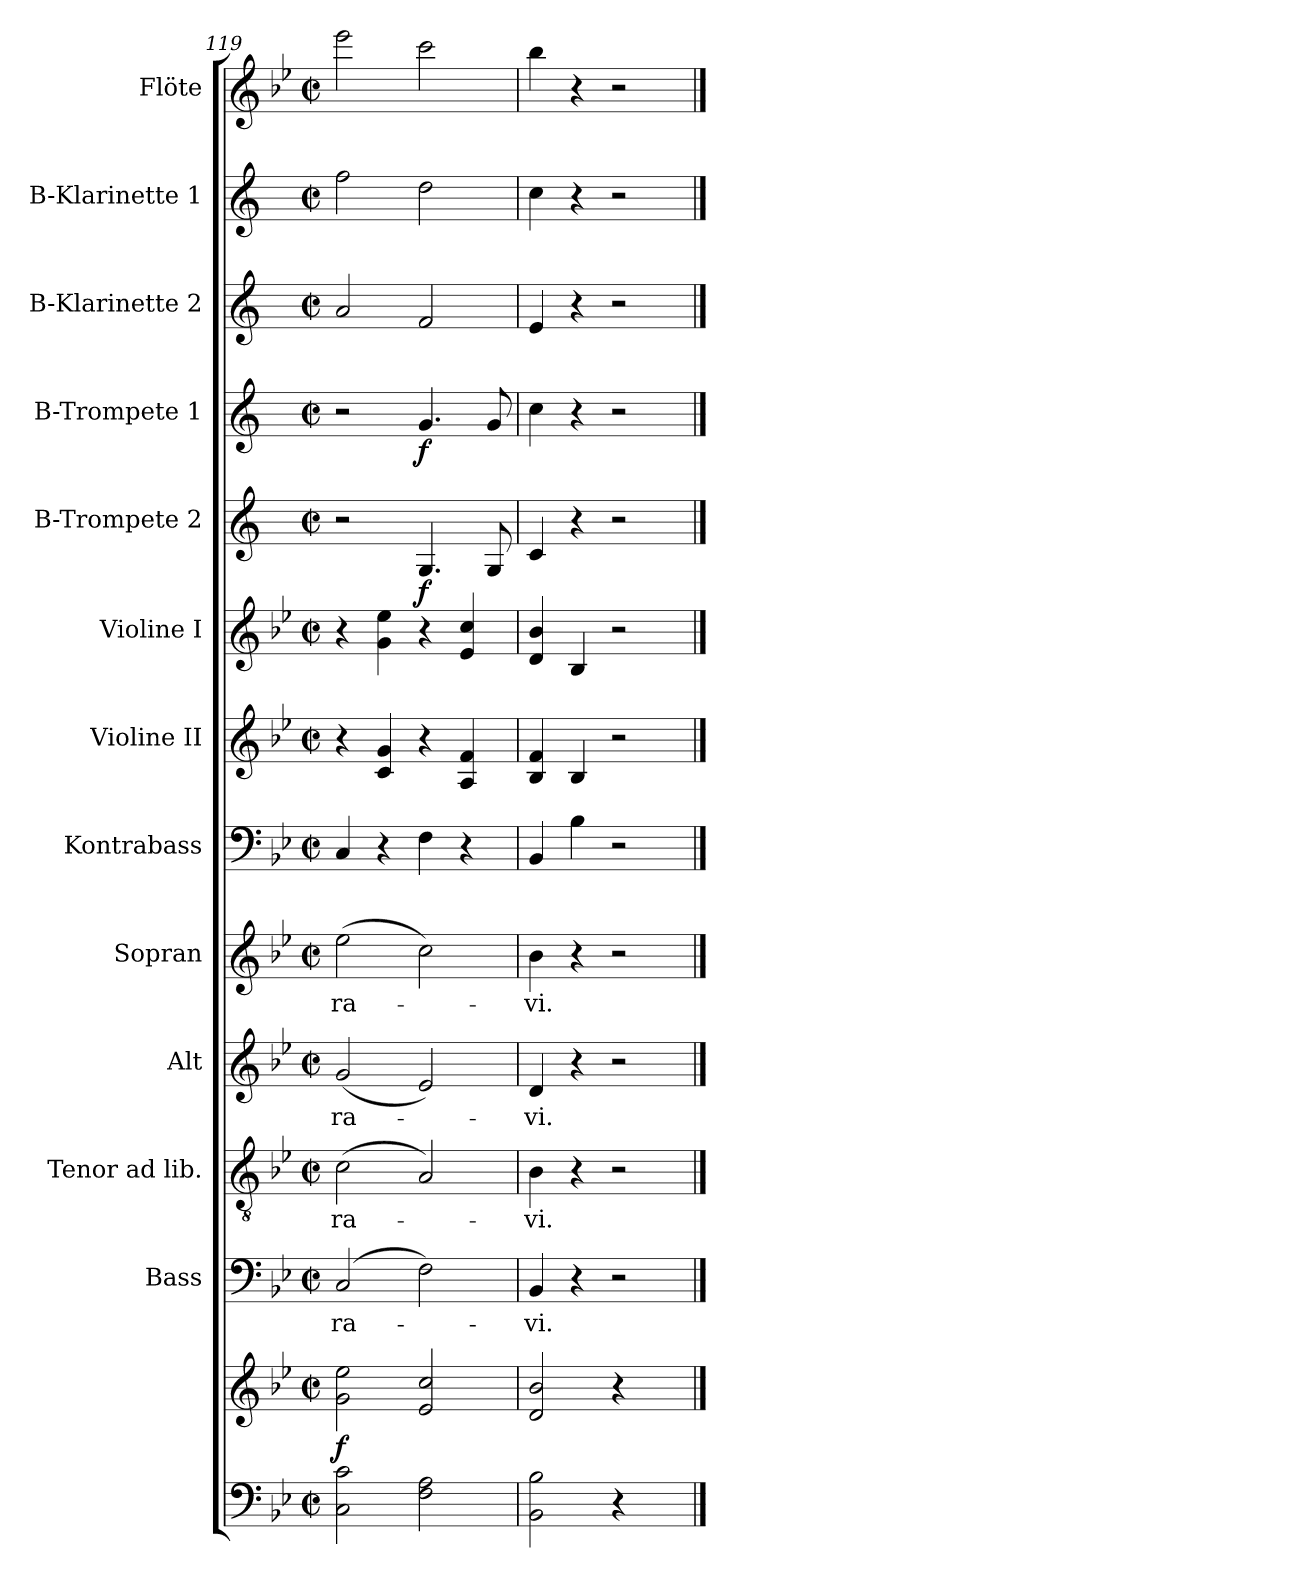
**kern	**kern	**dynam	**kern	**text	**kern	**text	**kern	**text	**kern	**text	**kern	**kern	**kern	**kern	**dynam	**kern	**dynam	**kern	**kern	**kern
*part13	*part13	*part13	*part12	*part12	*part11	*part11	*part10	*part10	*part9	*part9	*part8	*part7	*part6	*part5	*part5	*part4	*part4	*part3	*part2	*part1
*staff14	*staff13	*staff13/14	*staff12	*staff12	*staff11	*staff11	*staff10	*staff10	*staff9	*staff9	*staff8	*staff7	*staff6	*staff5	*staff5	*staff4	*staff4	*staff3	*staff2	*staff1
*	*	*	*I"Bass	*	*I"Tenor ad lib.	*	*I"Alt	*	*I"Sopran	*	*I"Kontrabass	*I"Violine II	*I"Violine I	*I"B-Trompete 2	*	*I"B-Trompete 1	*	*I"B-Klarinette 2	*I"B-Klarinette 1	*I"Flöte
*	*	*	*I'B.	*	*I'T.	*	*I'A.	*	*I'S.	*	*I'Kb.	*I'Vl. II	*I'Vl. I	*I'B Trp. 2	*	*I'B Trp. 1	*	*I'B Kl. 2	*I'B Kl. 1	*I'Fl.
*clefF4	*clefG2	*	*clefF4	*	*clefGv2	*	*clefG2	*	*clefG2	*	*clefF4	*clefG2	*clefG2	*clefG2	*	*clefG2	*	*clefG2	*clefG2	*clefG2
*	*	*	*	*	*	*	*	*	*	*	*ITrd7c12	*	*	*ITrd1c2	*	*ITrd1c2	*	*ITrd1c2	*ITrd1c2	*
*k[b-e-]	*k[b-e-]	*	*k[b-e-]	*	*k[b-e-]	*	*k[b-e-]	*	*k[b-e-]	*	*k[b-e-]	*k[b-e-]	*k[b-e-]	*k[b-e-]	*	*k[b-e-]	*	*k[b-e-]	*k[b-e-]	*k[b-e-]
*B-:	*B-:	*	*B-:	*	*B-:	*	*B-:	*	*B-:	*	*B-:	*B-:	*B-:	*B-:	*	*B-:	*	*B-:	*B-:	*B-:
*M2/2	*M2/2	*	*M2/2	*	*M2/2	*	*M2/2	*	*M2/2	*	*M2/2	*M2/2	*M2/2	*M2/2	*	*M2/2	*	*M2/2	*M2/2	*M2/2
*met(c|)	*met(c|)	*	*met(c|)	*	*met(c|)	*	*met(c|)	*	*met(c|)	*	*met(c|)	*met(c|)	*met(c|)	*met(c|)	*	*met(c|)	*	*met(c|)	*met(c|)	*met(c|)
=119	=119	=119	=119	=119	=119	=119	=119	=119	=119	=119	=119	=119	=119	=119	=119	=119	=119	=119	=119	=119
!	!	!LO:DY:b	!	!LO:LY:b	!	!LO:LY:b	!	!LO:LY:b	!	!LO:LY:b	!	!	!	!	!	!	!	!	!	!
2C\ 2c\	2g\ 2ee-\	f	(2C/	-ra-	(>2c\	-ra-	(<2g/	-ra-	(>2ee-\	-ra-	4CC/	4r	4r	2r	.	2r	.	2g/	2ee-\	2eee-\
.	.	.	.	.	.	.	.	.	.	.	4r	4c/ 4g/	4g\ 4ee-\	.	.	.	.	.	.	.
!	!	!	!	!	!	!	!	!	!	!	!	!	!	!	!LO:DY:b	!	!LO:DY:b	!	!	!
2F\ 2A\	2e-/ 2cc/	.	2F\)	.	2A/)	.	2e-/)	.	2cc\)	.	4FF\	4r	4r	4.F/	f	4.f/	f	2e-/	2cc\	2ccc\
.	.	.	.	.	.	.	.	.	.	.	4r	4A/ 4f/	4e-/ 4cc/	.	.	.	.	.	.	.
.	.	.	.	.	.	.	.	.	.	.	.	.	.	8F/	.	8f/	.	.	.	.
=120	=120	=120	=120	=120	=120	=120	=120	=120	=120	=120	=120	=120	=120	=120	=120	=120	=120	=120	=120	=120
!	!	!	!	!LO:LY:b	!	!LO:LY:b	!	!LO:LY:b	!	!LO:LY:b	!	!	!	!	!	!	!	!	!	!
2BB-\ 2B-\	2d/ 2b-/	.	4BB-/	-vi.	4B-\	-vi.	4d/	-vi.	4b-\	-vi.	4BBB-/	4B-/ 4f/	4d/ 4b-/	4B-/	.	4b-\	.	4d/	4b-\	4bb-\
.	.	.	4r	.	4r	.	4r	.	4r	.	4BB-\	4B-/	4B-/	4r	.	4r	.	4r	4r	4r
4r	4r	.	2r	.	2r	.	2r	.	2r	.	2r	2r	2r	2r	.	2r	.	2r	2r	2r
4ryy	4ryy	.	.	.	.	.	.	.	.	.	.	.	.	.	.	.	.	.	.	.
==	==	==	==	==	==	==	==	==	==	==	==	==	==	==	==	==	==	==	==	==
*-	*-	*-	*-	*-	*-	*-	*-	*-	*-	*-	*-	*-	*-	*-	*-	*-	*-	*-	*-	*-
